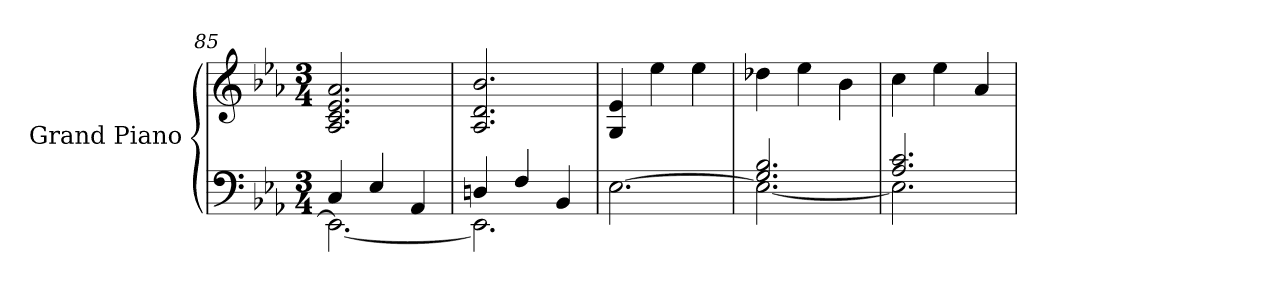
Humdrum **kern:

**kern	**kern
*part1	*part1
*staff2	*staff1
*I"Grand Piano	*
*I'Pno.	*
*clefF4	*clefG2
*k[b-e-a-]	*k[b-e-a-]
*M3/4	*M3/4
=85	=85
*^	*
4C/	2.EE-\_	2.A-/ 2.c/ 2.e-/ 2.a-/
4E-/	.	.
4AA-/	.	.
=86	=86	=86
4Dn/	2.EE-\]	2.A-/ 2.d/ 2.b-/
4F/	.	.
4BB-/	.	.
*v	*v	*
=87	=87
[2.E-\	4G/ 4e-/
.	4ee-\
.	4ee-\
!!LO:PB:g=z
=88	=88
*^	*
2.G/ 2.B-/	2.E-\_	4dd-X\
.	.	4ee-\
.	.	4b-\
=89	=89	=89
2.A-/ 2.c/	2.E-\]	4cc\
.	.	4ee-\
.	.	4a-/
*v	*v	*
=	=
*-	*-
